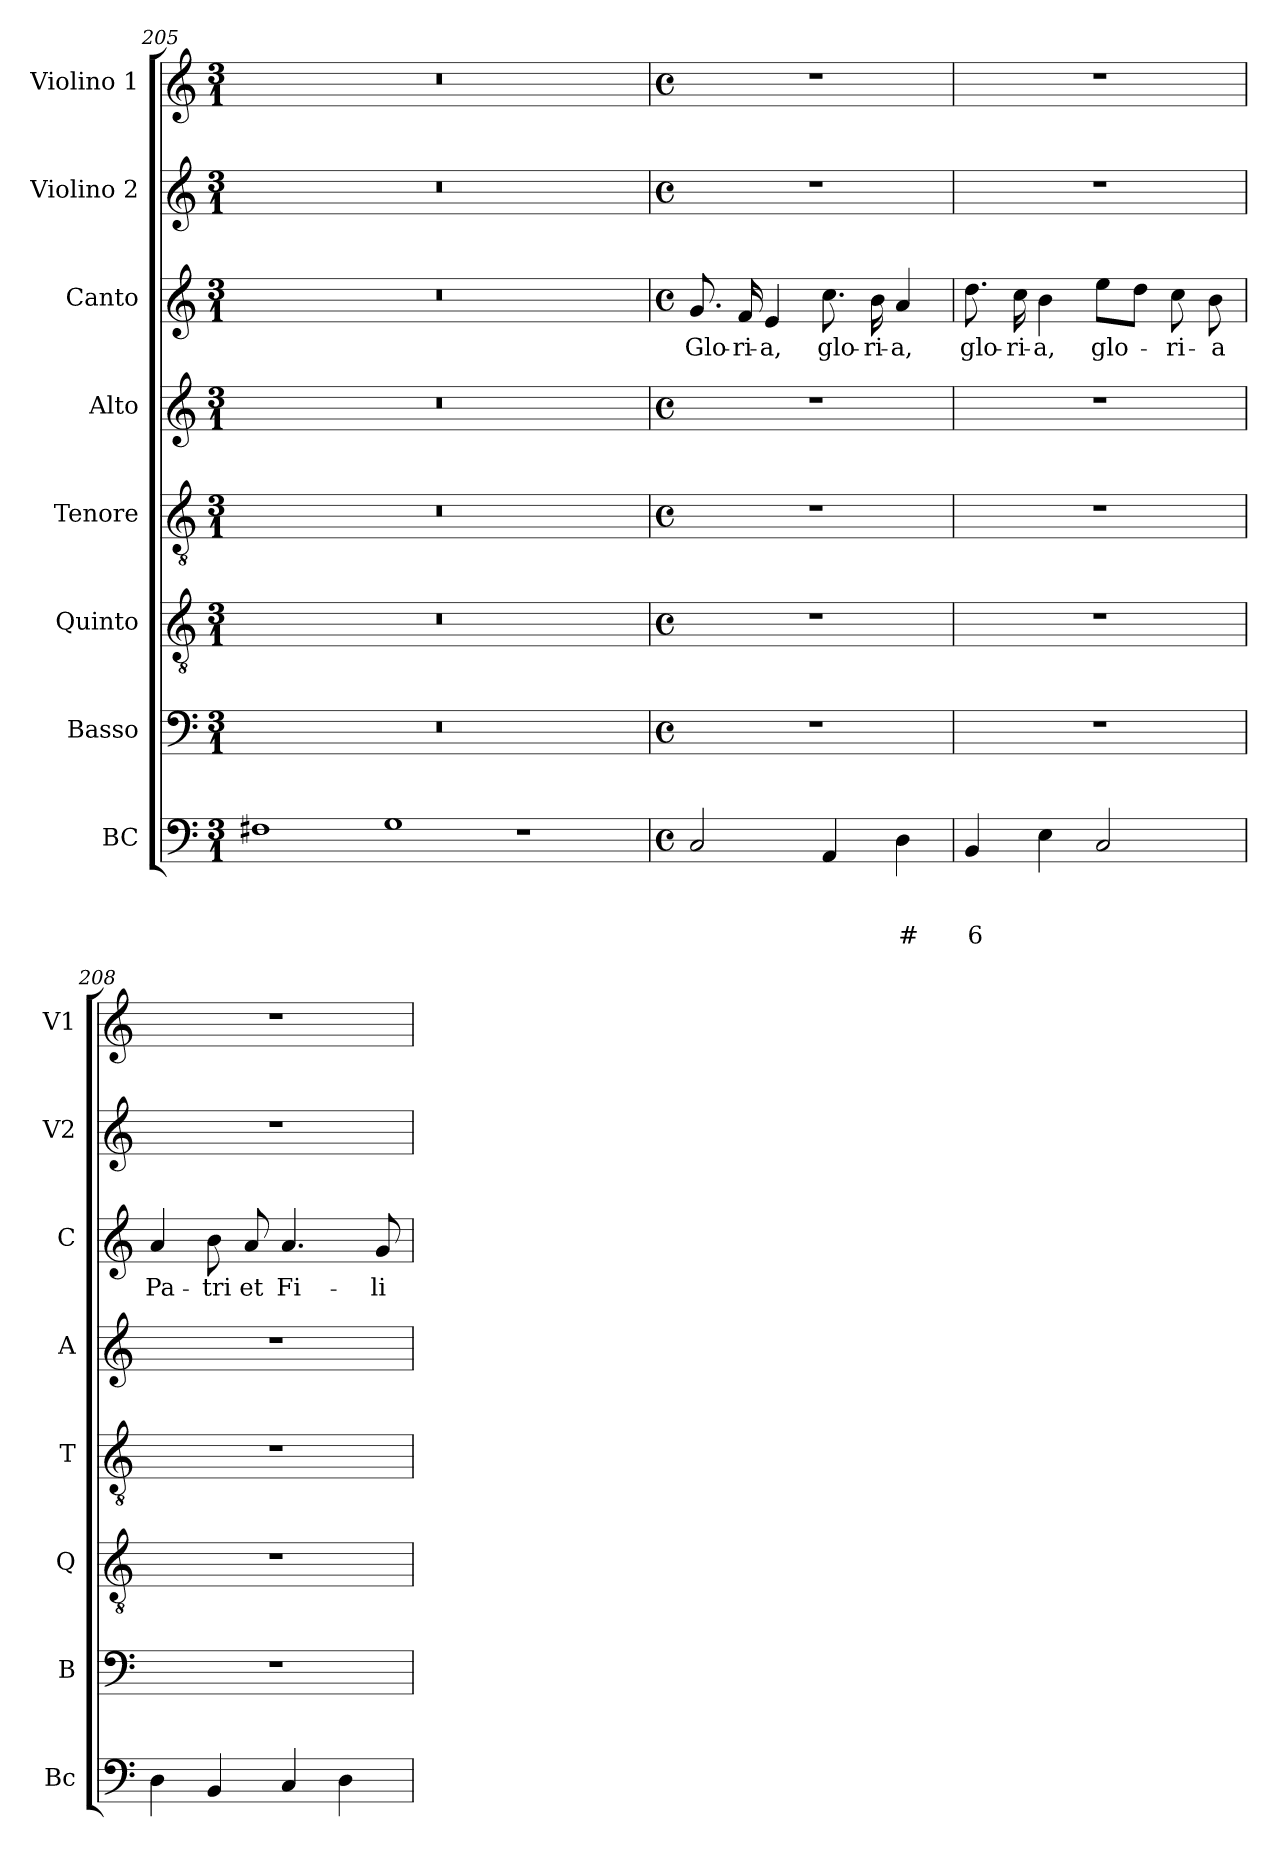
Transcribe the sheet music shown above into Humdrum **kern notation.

**kern	**text	**text	**text	**kern	**kern	**kern	**kern	**kern	**text	**kern	**kern
*part8	*part8	*part8	*part8	*part7	*part6	*part5	*part4	*part3	*part3	*part2	*part1
*staff8	*staff8	*staff8	*staff8	*staff7	*staff6	*staff5	*staff4	*staff3	*staff3	*staff2	*staff1
*I"BC	*	*	*	*I"Basso	*I"Quinto	*I"Tenore	*I"Alto	*I"Canto	*	*I"Violino 2	*I"Violino 1
*I'Bc	*	*	*	*I'B	*I'Q	*I'T	*I'A	*I'C	*	*I'V2	*I'V1
*clefF4	*	*	*	*clefF4	*clefGv2	*clefGv2	*clefG2	*clefG2	*	*clefG2	*clefG2
*k[]	*	*	*	*k[]	*k[]	*k[]	*k[]	*k[]	*	*k[]	*k[]
*C:	*	*	*	*C:	*C:	*C:	*C:	*C:	*	*C:	*C:
*M3/1	*	*	*	*M3/1	*M3/1	*M3/1	*M3/1	*M3/1	*	*M3/1	*M3/1
=205	=205	=205	=205	=205	=205	=205	=205	=205	=205	=205	=205
1F#X	.	.	.	0.r	0.r	0.r	0.r	0.r	.	0.r	0.r
1G	.	.	.	.	.	.	.	.	.	.	.
1r	.	.	.	.	.	.	.	.	.	.	.
!!LO:PB:g=z
=206	=206	=206	=206	=206	=206	=206	=206	=206	=206	=206	=206
*M4/4	*	*	*	*M4/4	*M4/4	*M4/4	*M4/4	*M4/4	*	*M4/4	*M4/4
*met(c)	*	*	*	*met(c)	*met(c)	*met(c)	*met(c)	*met(c)	*	*met(c)	*met(c)
!	!	!	!	!	!	!	!	!	!LO:LY:b	!	!
2C/	.	.	.	1r	1r	1r	1r	8.g/	Glo-	1r	1r
!	!	!	!	!	!	!	!	!	!LO:LY:b	!	!
.	.	.	.	.	.	.	.	16f/	-ri-	.	.
!	!	!	!	!	!	!	!	!	!LO:LY:b	!	!
.	.	.	.	.	.	.	.	4e/	-a,	.	.
!	!	!	!	!	!	!	!	!	!LO:LY:b	!	!
4AA/	.	.	.	.	.	.	.	8.cc\	glo-	.	.
!	!	!	!	!	!	!	!	!	!LO:LY:b	!	!
.	.	.	.	.	.	.	.	16b\	-ri-	.	.
!	!	!	!LO:LY:b	!	!	!	!	!	!LO:LY:b	!	!
4D\	.	.	#	.	.	.	.	4a/	-a,	.	.
=207	=207	=207	=207	=207	=207	=207	=207	=207	=207	=207	=207
!	!	!	!LO:LY:b	!	!	!	!	!	!LO:LY:b	!	!
4BB/	.	.	6	1r	1r	1r	1r	8.dd\	glo-	1r	1r
!	!	!	!	!	!	!	!	!	!LO:LY:b	!	!
.	.	.	.	.	.	.	.	16cc\	-ri-	.	.
!	!	!	!	!	!	!	!	!	!LO:LY:b	!	!
4E\	.	.	.	.	.	.	.	4b\	-a,	.	.
!	!	!	!	!	!	!	!	!	!LO:LY:b	!	!
2C/	.	.	.	.	.	.	.	8ee\L	glo-	.	.
.	.	.	.	.	.	.	.	8dd\J	.	.	.
!	!	!	!	!	!	!	!	!	!LO:LY:b	!	!
.	.	.	.	.	.	.	.	8cc\	-ri-	.	.
!	!	!	!	!	!	!	!	!	!LO:LY:b	!	!
.	.	.	.	.	.	.	.	8b\	-a	.	.
=208	=208	=208	=208	=208	=208	=208	=208	=208	=208	=208	=208
!	!	!	!	!	!	!	!	!	!LO:LY:b	!	!
4D\	.	.	.	1r	1r	1r	1r	4a/	Pa-	1r	1r
!	!	!	!	!	!	!	!	!	!LO:LY:b	!	!
4BB/	.	.	.	.	.	.	.	8b\	-tri	.	.
!	!	!	!	!	!	!	!	!	!LO:LY:b	!	!
.	.	.	.	.	.	.	.	8a/	et	.	.
!	!	!	!	!	!	!	!	!	!LO:LY:b	!	!
4C/	.	.	.	.	.	.	.	4.a/	Fi-	.	.
4D\	.	.	.	.	.	.	.	.	.	.	.
!	!	!	!	!	!	!	!	!	!LO:LY:b	!	!
.	.	.	.	.	.	.	.	8g/	-li-	.	.
=	=	=	=	=	=	=	=	=	=	=	=
*-	*-	*-	*-	*-	*-	*-	*-	*-	*-	*-	*-
